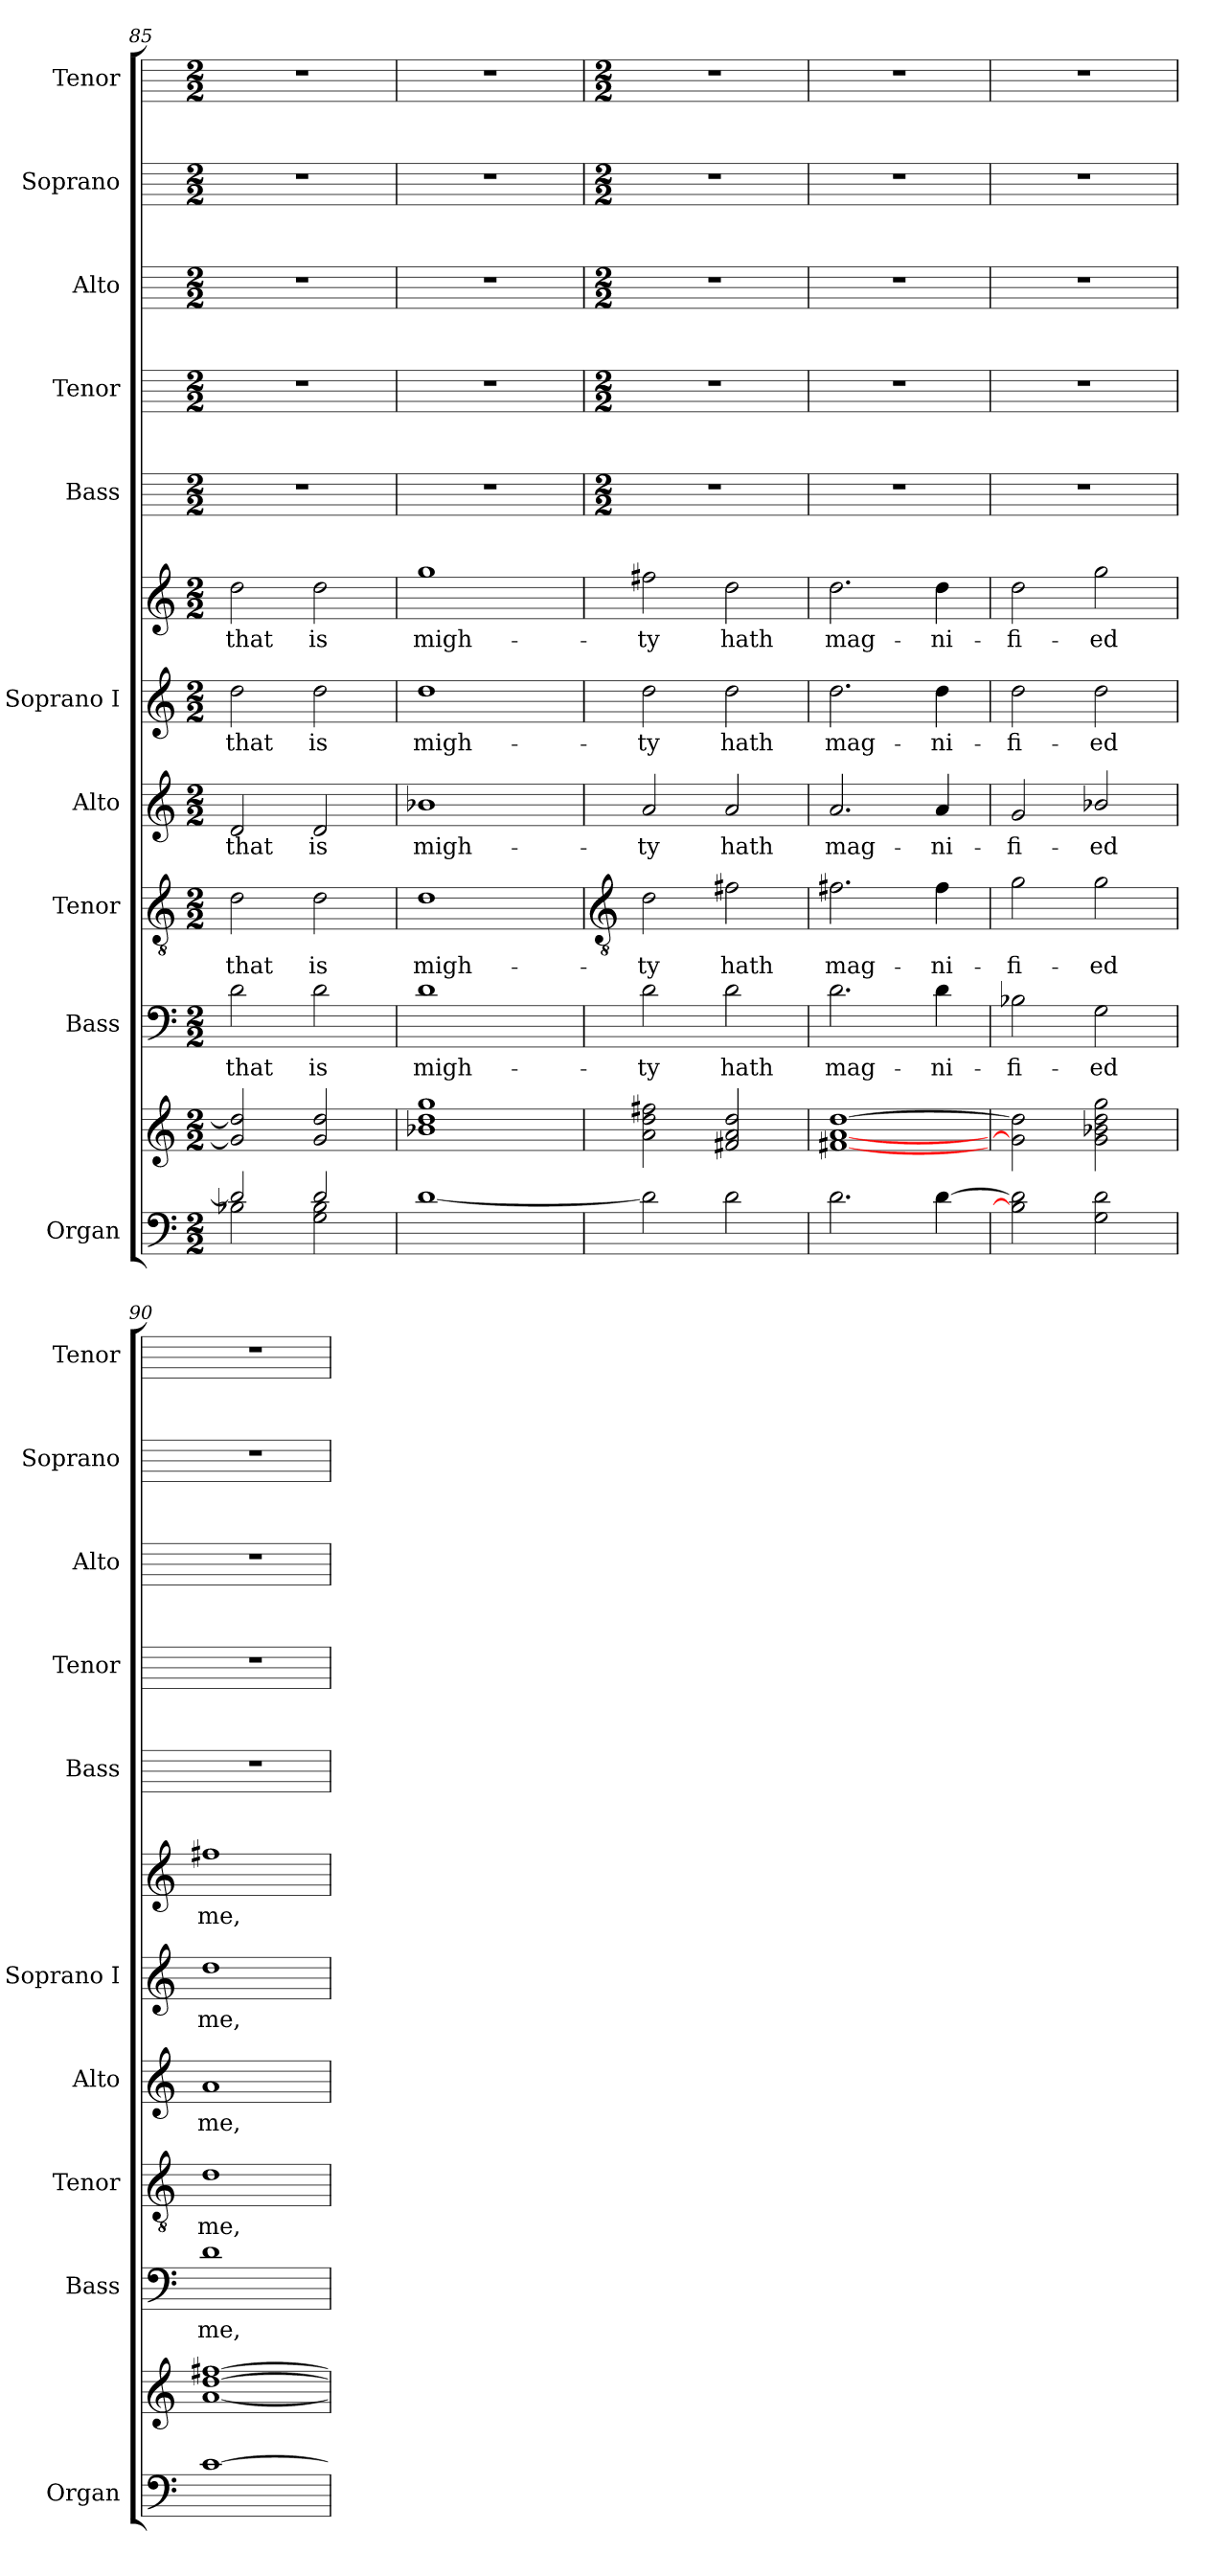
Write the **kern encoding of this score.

**kern	**kern	**kern	**text	**kern	**text	**kern	**text	**kern	**text	**kern	**text	**kern	**kern	**kern	**kern	**kern
*part10	*part10	*part9	*part9	*part8	*part8	*part7	*part7	*part6	*part6	*part6	*part6	*part5	*part4	*part3	*part2	*part1
*staff12	*staff11	*staff10	*staff10	*staff9	*staff9	*staff8	*staff8	*staff7	*staff7	*staff6	*staff6	*staff5	*staff4	*staff3	*staff2	*staff1
*I"Organ	*	*I"Bass	*	*I"Tenor	*	*I"Alto	*	*I"Soprano I	*	*	*	*I"Bass	*I"Tenor	*I"Alto	*I"Soprano	*I"Tenor
*I'Organ	*	*I'Bass	*	*I'Tenor	*	*I'Alto	*	*I'Soprano I	*	*	*	*I'Bass	*I'Tenor	*I'Alto	*I'Soprano	*I'Tenor
*clefF4	*clefG2	*clefF4	*	*clefGv2	*	*clefG2	*	*clefG2	*	*clefG2	*	*	*	*	*	*
*k[]	*k[]	*k[]	*	*k[]	*	*k[]	*	*k[]	*	*k[]	*	*	*	*	*	*
*C:	*C:	*C:	*	*C:	*	*C:	*	*C:	*	*C:	*	*	*	*	*	*
*M2/2	*M2/2	*M2/2	*	*M2/2	*	*M2/2	*	*M2/2	*	*M2/2	*	*M2/2	*M2/2	*M2/2	*M2/2	*M2/2
=85	=85	=85	=85	=85	=85	=85	=85	=85	=85	=85	=85	=85	=85	=85	=85	=85
*^	*^	*	*	*	*	*	*	*	*	*	*	*	*	*	*	*
!	!	!	!	!	!LO:LY:b	!	!LO:LY:b	!	!LO:LY:b	!	!LO:LY:b	!	!LO:LY:b	!	!	!	!	!
2d/]	2B-X\	2g/] 2dd/]	1ryy	2d	that	2d	that	2d	that	2dd	that	2dd	that	1r	1r	1r	1r	1r
!	!	!	!	!	!LO:LY:b	!	!LO:LY:b	!	!LO:LY:b	!	!LO:LY:b	!	!LO:LY:b	!	!	!	!	!
2d/	2G\ 2B-\	2g/ 2dd/	.	2d	is	2d	is	2d	is	2dd	is	2dd	is	.	.	.	.	.
=86	=86	=86	=86	=86	=86	=86	=86	=86	=86	=86	=86	=86	=86	=86	=86	=86	=86	=86
!	!	!	!	!	!LO:LY:b	!	!LO:LY:b	!	!LO:LY:b	!	!LO:LY:b	!	!LO:LY:b	!	!	!	!	!
[1d/	2ryy	1b-X 1dd 1gg	1ryy	1d	migh-	1d	migh-	1b-X	migh-	1dd	-migh-	1gg	migh-	1r	1r	1r	1r	1r
.	2ryy	.	.	.	.	.	.	.	.	.	.	.	.	.	.	.	.	.
*v	*v	*	*	*	*	*	*	*	*	*	*	*	*	*	*	*	*	*
*	*v	*v	*	*	*	*	*	*	*	*	*	*	*	*	*	*	*
!!LO:LB:g=z
=87	=87	=87	=87	=87	=87	=87	=87	=87	=87	=87	=87	=87	=87	=87	=87	=87
*	*	*	*	*clefGv2	*	*	*	*	*	*	*	*	*	*	*	*
*	*	*	*	*	*	*	*	*	*	*	*	*M2/2	*M2/2	*M2/2	*M2/2	*M2/2
*^	*	*	*	*	*	*	*	*	*	*	*	*	*	*	*	*
!	!	!	!	!LO:LY:b	!	!LO:LY:b	!	!LO:LY:b	!	!LO:LY:b	!	!LO:LY:b	!	!	!	!	!
*v	*v	*	*	*	*	*	*	*	*	*	*	*	*	*	*	*	*
2d\]	2a 2dd 2ff#X	2d	-ty	2d	-ty	2a	-ty	2dd	ty	2ff#X	-ty	1r	1r	1r	1r	1r
!	!	!	!LO:LY:b	!	!LO:LY:b	!	!LO:LY:b	!	!LO:LY:b	!	!LO:LY:b	!	!	!	!	!
2d\	2f#X 2a 2dd	2d	hath	2f#X	hath	2a	hath	2dd	hath	2dd	hath	.	.	.	.	.
=88	=88	=88	=88	=88	=88	=88	=88	=88	=88	=88	=88	=88	=88	=88	=88	=88
!	!	!	!LO:LY:b	!	!LO:LY:b	!	!LO:LY:b	!	!LO:LY:b	!	!LO:LY:b	!	!	!	!	!
2.d\	[1f#X [1a [1dd	2.d	mag-	2.f#X	mag-	2.a	mag-	2.dd	-mag-	2.dd	mag-	1r	1r	1r	1r	1r
!	!	!	!LO:LY:b	!	!LO:LY:b	!	!LO:LY:b	!	!LO:LY:b	!	!LO:LY:b	!	!	!	!	!
[4d\	.	4d	-ni-	4f#	-ni-	4a	-ni-	4dd	-ni-	4dd	-ni-	.	.	.	.	.
=89	=89	=89	=89	=89	=89	=89	=89	=89	=89	=89	=89	=89	=89	=89	=89	=89
!	!	!	!LO:LY:b	!	!LO:LY:b	!	!LO:LY:b	!	!LO:LY:b	!	!LO:LY:b	!	!	!	!	!
2B-\] 2d\]	2g] 2dd]	2B-X	-fi-	2g	-fi-	2g	-fi-	2dd	fi-	2dd	-fi-	1r	1r	1r	1r	1r
!	!	!	!LO:LY:b	!	!LO:LY:b	!	!LO:LY:b	!	!LO:LY:b	!	!LO:LY:b	!	!	!	!	!
2G 2d	2g 2b-X 2dd 2gg	2G	-ed	2g	-ed	2b-X/	-ed	2dd	-ed	2gg	-ed	.	.	.	.	.
=90	=90	=90	=90	=90	=90	=90	=90	=90	=90	=90	=90	=90	=90	=90	=90	=90
!	!	!	!LO:LY:b	!	!LO:LY:b	!	!LO:LY:b	!	!LO:LY:b	!	!LO:LY:b	!	!	!	!	!
[1c	[1a [1dd [1ff#X	1d	me,	1d	me,	1a	me,	1dd	me,	1ff#X	me,	1r	1r	1r	1r	1r
=	=	=	=	=	=	=	=	=	=	=	=	=	=	=	=	=
*-	*-	*-	*-	*-	*-	*-	*-	*-	*-	*-	*-	*-	*-	*-	*-	*-
